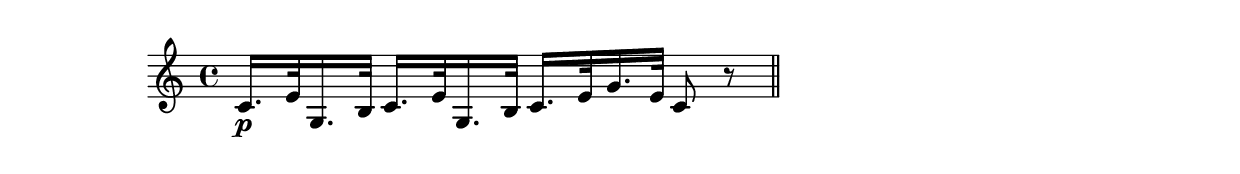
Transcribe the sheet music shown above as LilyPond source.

\version "2.22.0"

\relative {
  \language "english"

  \key c \major
  \time 4/4

  % Alternate from Gumpert edition
  c'16. \p e32 g,16. b32 c16. e32 g,16. b32 c16. e32 g16. e32 c8 r | \bar "||"
}
